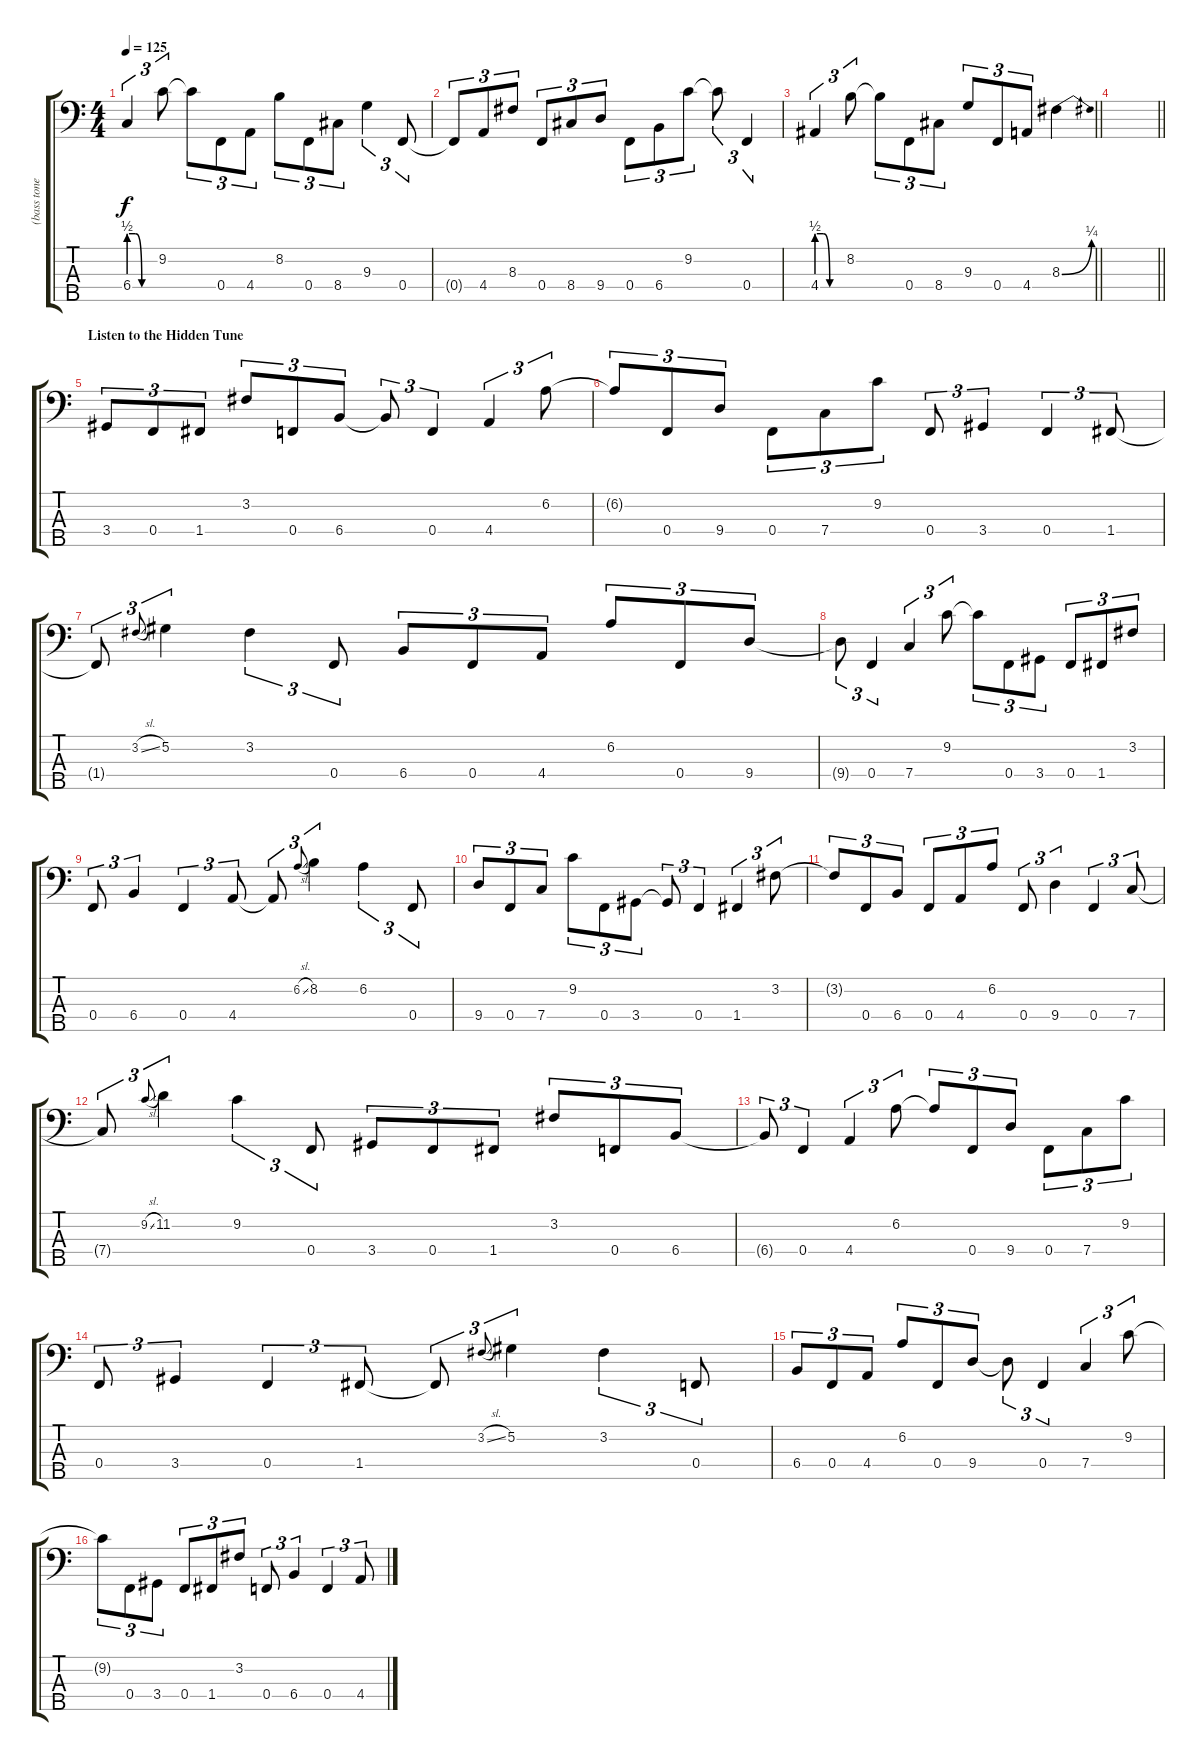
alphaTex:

\track ("(bass tone)" "(bass tone") {instrument electricbasspick}
\staff {score tabs}
\tuning (Ab2 Eb2 Bb1 F1 C1) {hide}
\ts (4 4)
\tempo 125
\clef f4
\ks c
6.4{be (custom 0 2 15 2 30 0 60 0)}.4{tu (3 2) dy f} 9.2.8{tu (3 2)} 9.2{t}.8{tu (3 2)} 0.4.8{tu (3 2)} 4.4.8{tu (3 2)} 8.2.8{tu (3 2)} 0.4.8{tu (3 2)} 8.4.8{tu (3 2)} 9.3.4{tu (3 2)} 0.4.8{tu (3 2)} |
0.4{t}.8{tu (3 2)} 4.4.8{tu (3 2)} 8.3.8{tu (3 2)} 0.4.8{tu (3 2)} 8.4.8{tu (3 2)} 9.4.8{tu (3 2)} 0.4.8{tu (3 2)} 6.4.8{tu (3 2)} 9.2.8{tu (3 2)} 9.2{t}.8{tu (3 2)} 0.4.4{tu (3 2)} |
\barLineRight lightlight
4.4{be (custom 0 2 15 2 30 0 60 0)}.4{tu (3 2)} 8.2.8{tu (3 2)} 8.2{t}.8{tu (3 2)} 0.4.8{tu (3 2)} 8.4.8{tu (3 2)} 9.3.8{tu (3 2)} 0.4.8{tu (3 2)} 4.4.8{tu (3 2)} 8.3{be (bend 0 0 60 1)}.4 |
\barLineRight lightlight
|
\section ("" "Listen to the Hidden Tune")
3.4.8{tu (3 2)} 0.4.8{tu (3 2)} 1.4.8{tu (3 2)} 3.2.8{tu (3 2)} 0.4.8{tu (3 2)} 6.4.8{tu (3 2)} 6.4{t}.8{tu (3 2)} 0.4.4{tu (3 2)} 4.4.4{tu (3 2)} 6.2.8{tu (3 2)} |
6.2{t}.8{tu (3 2)} 0.4.8{tu (3 2)} 9.4.8{tu (3 2)} 0.4.8{tu (3 2)} 7.4.8{tu (3 2)} 9.2.8{tu (3 2)} 0.4.8{tu (3 2)} 3.4.4{tu (3 2)} 0.4.4{tu (3 2)} 1.4.8{tu (3 2)} |
1.4{t}.8{tu (3 2)} 3.2{sl}.8{gr onbeat} 5.2.4{tu (3 2)} 3.2.4{tu (3 2)} 0.4.8{tu (3 2)} 6.4.8{tu (3 2)} 0.4.8{tu (3 2)} 4.4.8{tu (3 2)} 6.2.8{tu (3 2)} 0.4.8{tu (3 2)} 9.4.8{tu (3 2)} |
9.4{t}.8{tu (3 2)} 0.4.4{tu (3 2)} 7.4.4{tu (3 2)} 9.2.8{tu (3 2)} 9.2{t}.8{tu (3 2)} 0.4.8{tu (3 2)} 3.4.8{tu (3 2)} 0.4.8{tu (3 2)} 1.4.8{tu (3 2)} 3.2.8{tu (3 2)} |
0.4.8{tu (3 2)} 6.4.4{tu (3 2)} 0.4.4{tu (3 2)} 4.4.8{tu (3 2)} 4.4{t}.8{tu (3 2)} 6.2{sl}.8{gr onbeat} 8.2.4{tu (3 2)} 6.2.4{tu (3 2)} 0.4.8{tu (3 2)} |
9.4.8{tu (3 2)} 0.4.8{tu (3 2)} 7.4.8{tu (3 2)} 9.2.8{tu (3 2)} 0.4.8{tu (3 2)} 3.4.8{tu (3 2)} 3.4{t}.8{tu (3 2)} 0.4.4{tu (3 2)} 1.4.4{tu (3 2)} 3.2.8{tu (3 2)} |
3.2{t}.8{tu (3 2)} 0.4.8{tu (3 2)} 6.4.8{tu (3 2)} 0.4.8{tu (3 2)} 4.4.8{tu (3 2)} 6.2.8{tu (3 2)} 0.4.8{tu (3 2)} 9.4.4{tu (3 2)} 0.4.4{tu (3 2)} 7.4.8{tu (3 2)} |
7.4{t}.8{tu (3 2)} 9.2{sl}.8{gr onbeat} 11.2.4{tu (3 2)} 9.2.4{tu (3 2)} 0.4.8{tu (3 2)} 3.4.8{tu (3 2)} 0.4.8{tu (3 2)} 1.4.8{tu (3 2)} 3.2.8{tu (3 2)} 0.4.8{tu (3 2)} 6.4.8{tu (3 2)} |
6.4{t}.8{tu (3 2)} 0.4.4{tu (3 2)} 4.4.4{tu (3 2)} 6.2.8{tu (3 2)} 6.2{t}.8{tu (3 2)} 0.4.8{tu (3 2)} 9.4.8{tu (3 2)} 0.4.8{tu (3 2)} 7.4.8{tu (3 2)} 9.2.8{tu (3 2)} |
0.4.8{tu (3 2)} 3.4.4{tu (3 2)} 0.4.4{tu (3 2)} 1.4.8{tu (3 2)} 1.4{t}.8{tu (3 2)} 3.2{sl}.8{gr onbeat} 5.2.4{tu (3 2)} 3.2.4{tu (3 2)} 0.4.8{tu (3 2)} |
6.4.8{tu (3 2)} 0.4.8{tu (3 2)} 4.4.8{tu (3 2)} 6.2.8{tu (3 2)} 0.4.8{tu (3 2)} 9.4.8{tu (3 2)} 9.4{t}.8{tu (3 2)} 0.4.4{tu (3 2)} 7.4.4{tu (3 2)} 9.2.8{tu (3 2)} |
9.2{t}.8{tu (3 2)} 0.4.8{tu (3 2)} 3.4.8{tu (3 2)} 0.4.8{tu (3 2)} 1.4.8{tu (3 2)} 3.2.8{tu (3 2)} 0.4.8{tu (3 2)} 6.4.4{tu (3 2)} 0.4.4{tu (3 2)} 4.4.8{tu (3 2)}
